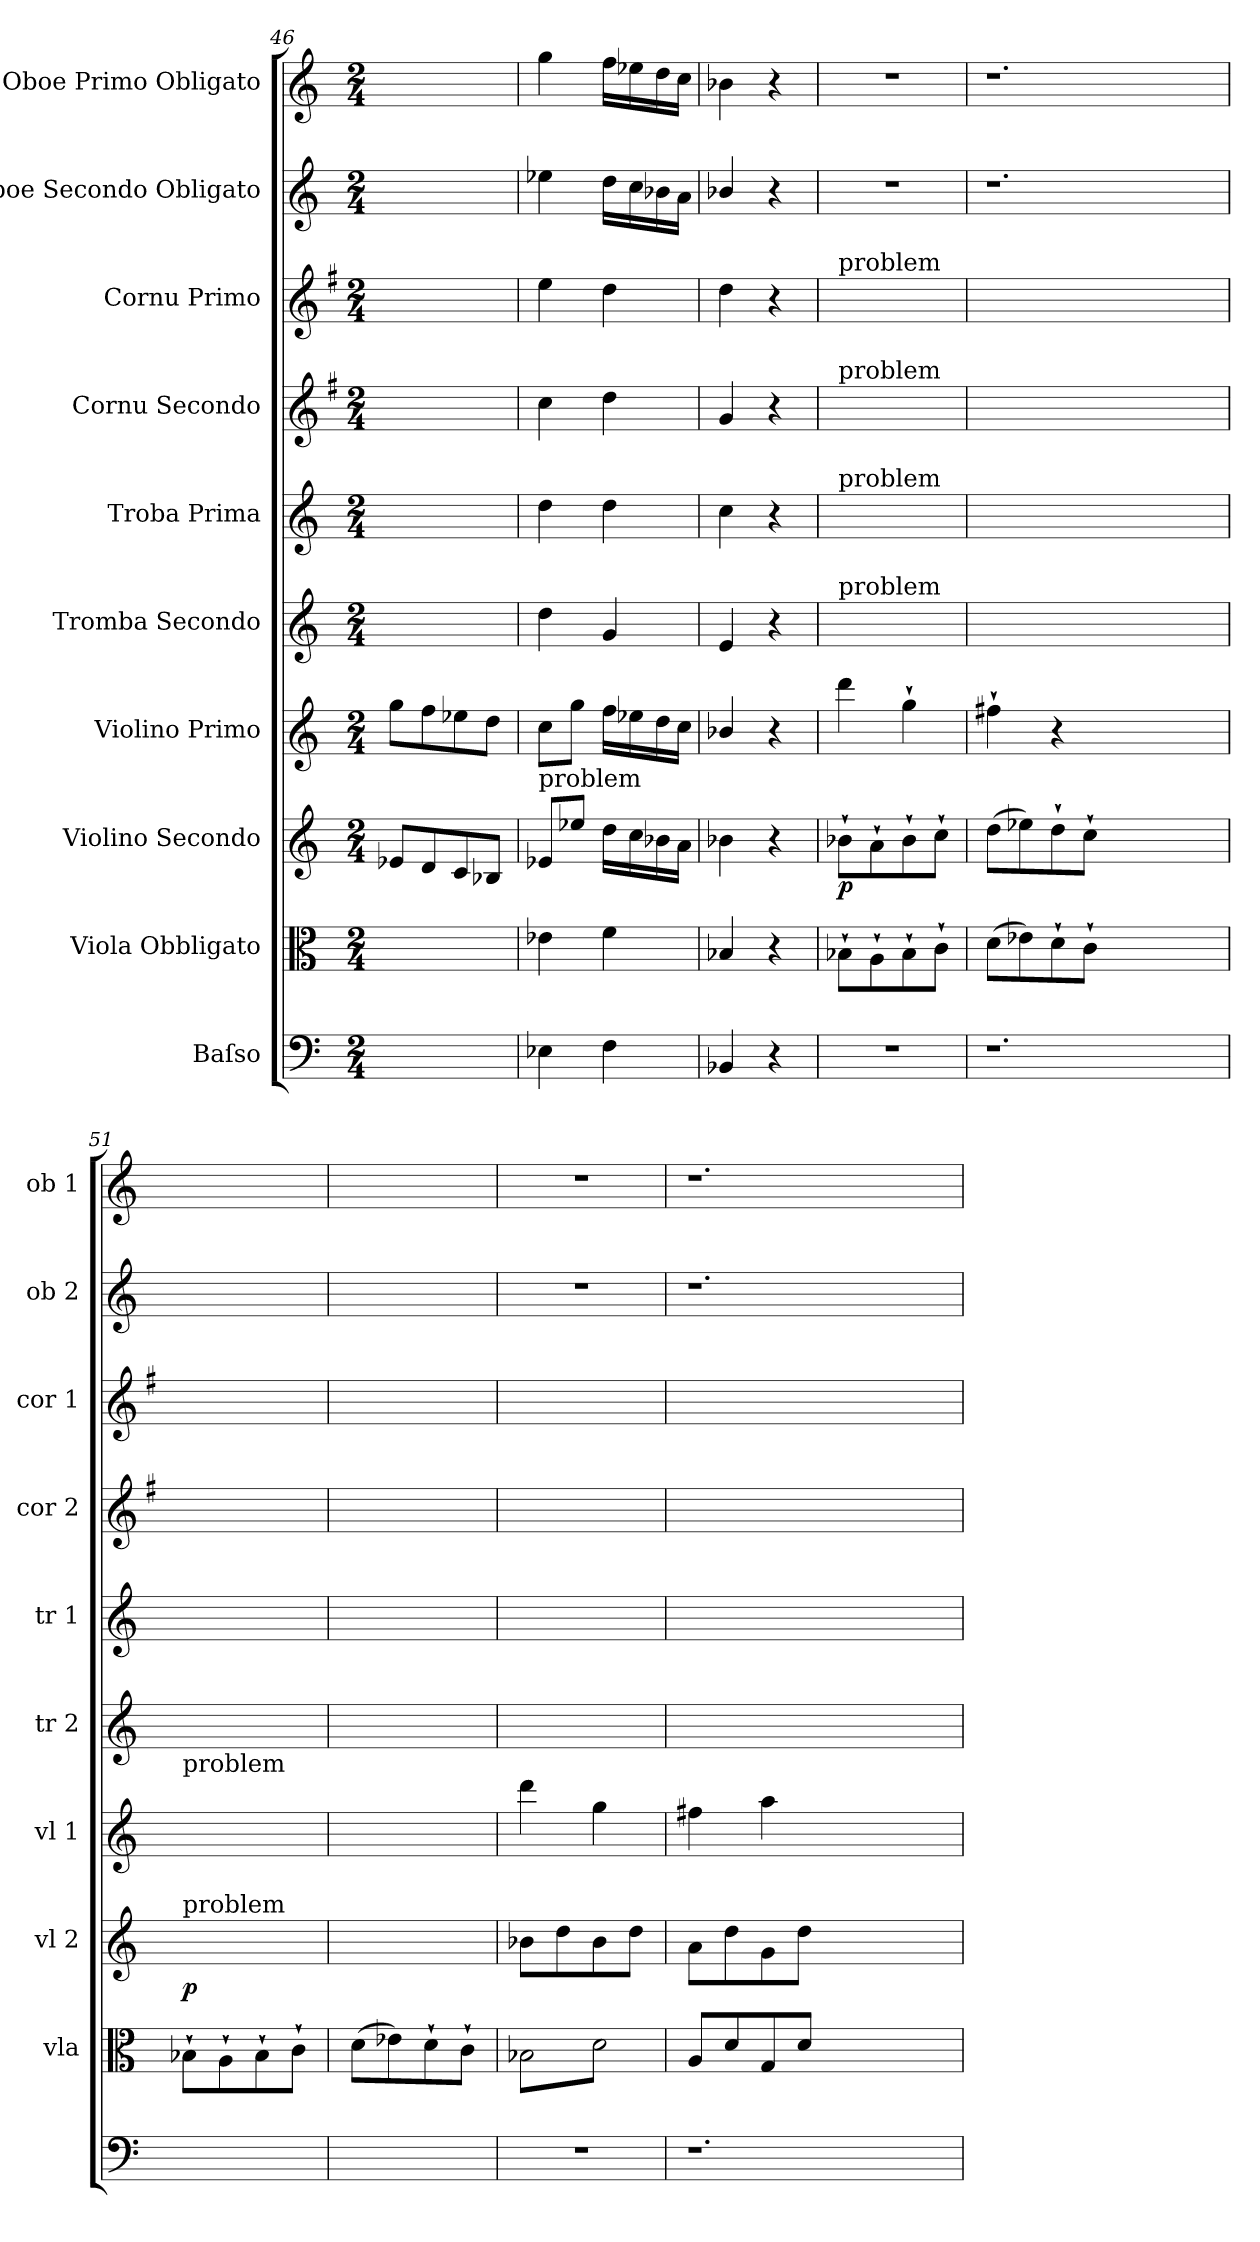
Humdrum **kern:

**kern	**kern	**kern	**dynam	**kern	**kern	**kern	**kern	**kern	**kern	**kern
*part10	*part9	*part8	*part8	*part7	*part6	*part5	*part4	*part3	*part2	*part1
*staff10	*staff9	*staff8	*staff8	*staff7	*staff6	*staff5	*staff4	*staff3	*staff2	*staff1
*I"Baſso	*I"Viola Obbligato	*I"Violino Secondo	*	*I"Violino Primo	*I"Tromba Secondo	*I"Troba Prima	*I"Cornu Secondo	*I"Cornu Primo	*I"Oboe Secondo Obligato	*I"Oboe Primo Obligato
*	*I'vla	*I'vl 2	*	*I'vl 1	*I'tr 2	*I'tr 1	*I'cor 2	*I'cor 1	*I'ob 2	*I'ob 1
*clefF4	*clefC3	*clefG2	*	*clefG2	*clefG2	*clefG2	*clefG2	*clefG2	*clefG2	*clefG2
*	*	*	*	*	*ITrd1c2	*ITrd1c2	*ITrd5c9	*ITrd5c9	*	*
*	*	*	*	*	*k[b-e-]	*k[b-e-]	*k[b-e-]	*k[b-e-]	*	*
*M2/4	*M2/4	*M2/4	*	*M2/4	*M2/4	*M2/4	*M2/4	*M2/4	*M2/4	*M2/4
=46	=46	=46	=46	=46	=46	=46	=46	=46	=46	=46
2ryy	2ryy	8e-/L	.	8gg\L	2ryy	2ryy	2ryy	2ryy	2ryy	2ryy
.	.	8d/	.	8ff\	.	.	.	.	.	.
.	.	8c/	.	8ee-\	.	.	.	.	.	.
.	.	8B-/J	.	8dd\J	.	.	.	.	.	.
=47	=47	=47	=47	=47	=47	=47	=47	=47	=47	=47
!	!	!LO:TX:a:t=problem	!	!	!	!	!	!	!	!
4E-\	4e-\	8e-/L	.	8cc\L	4cc\	4cc\	4e-\	4g\	4ee-\	4gg\
.	.	8ee-\J	.	8gg\J	.	.	.	.	.	.
4F\	4f\	16dd\LL	.	16ff\LL	4f/	4cc\	4f\	4f\	16dd\LL	16ff\LL
.	.	16cc\	.	16ee-\	.	.	.	.	16cc\	16ee-\
.	.	16b-\	.	16dd\	.	.	.	.	16b-\	16dd\
.	.	16a\JJ	.	16cc\JJ	.	.	.	.	16a\JJ	16cc\JJ
=48	=48	=48	=48	=48	=48	=48	=48	=48	=48	=48
4BB-/	4B-/	4b-\	.	4b-/	4d/	4b-\	4B-/	4f\	4b-/	4b-\
4r	4r	4r	.	4r	4r	4r	4r	4r	4r	4r
=49	=49	=49	=49	=49	=49	=49	=49	=49	=49	=49
!	!	!	!	!	!	!	!	!LO:TX:a:t=problem	!	!
!	!	!	!	!	!	!	!LO:TX:a:t=problem	!	!	!
!	!	!	!	!	!	!LO:TX:a:t=problem	!	!	!	!
!	!	!	!	!	!LO:TX:a:t=problem	!	!	!	!	!
2r	8B-`\L	8b-`\L	p.	4ddd\	2ryy	2ryy	2ryy	2ryy	2r	2r
.	8A`\	8a`\	.	.	.	.	.	.	.	.
.	8B-`\	8b-`\	.	4gg`\	.	.	.	.	.	.
.	8c`\J	8cc`\J	.	.	.	.	.	.	.	.
=50	=50	=50	=50	=50	=50	=50	=50	=50	=50	=50
1.r	(8d\L	(8dd\L	.	4ff#X`\	1.ryy	1.ryy	1.ryy	1.ryy	1.r	1.r
.	8e-\)	8ee-\)	.	.	.	.	.	.	.	.
.	8d`\	8dd`\	.	4r	.	.	.	.	.	.
.	8c`\J	8cc`\J	.	.	.	.	.	.	.	.
.	1ryy	1ryy	.	1ryy	.	.	.	.	.	.
=51	=51	=51	=51	=51	=51	=51	=51	=51	=51	=51
!	!	!	!	!LO:TX:a:t=problem	!	!	!	!	!	!
!	!	!LO:TX:a:t=problem	!	!	!	!	!	!	!	!
2ryy	8B-`\L	8b-`\Lyy	p.	4ddd\yy	2ryy	2ryy	2ryy	2ryy	2ryy	2ryy
.	8A`\	8a`\yy	.	.	.	.	.	.	.	.
.	8B-`\	8b-`\yy	.	4gg`\yy	.	.	.	.	.	.
.	8c`\J	8cc`\Jyy	.	.	.	.	.	.	.	.
=52	=52	=52	=52	=52	=52	=52	=52	=52	=52	=52
2ryy	(8d\L	(8dd\Lyy	.	4ff#X`\yy	2ryy	2ryy	2ryy	2ryy	2ryy	2ryy
.	8e-\)	8ee-\yy)	.	.	.	.	.	.	.	.
.	8d`\	8dd`\yy	.	4ryy	.	.	.	.	.	.
.	8c`\J	8cc`\Jyy	.	.	.	.	.	.	.	.
=53	=53	=53	=53	=53	=53	=53	=53	=53	=53	=53
*	*tremolo	*	*	*	*	*	*	*	*	*
2r	8B-\L	8b-\L	.	4ddd\	2ryy	2ryy	2ryy	2ryy	2r	2r
.	8d\	8dd\	.	.	.	.	.	.	.	.
.	8B-\	8b-\	.	4gg\	.	.	.	.	.	.
.	8d\J	8dd\J	.	.	.	.	.	.	.	.
*	*Xtremolo	*	*	*	*	*	*	*	*	*
=54	=54	=54	=54	=54	=54	=54	=54	=54	=54	=54
1.r	8A/L	8a\L	.	4ff#X\	1.ryy	1.ryy	1.ryy	1.ryy	1.r	1.r
.	8d/	8dd\	.	.	.	.	.	.	.	.
.	8G/	8g\	.	4aa\	.	.	.	.	.	.
.	8d/J	8dd\J	.	.	.	.	.	.	.	.
.	1ryy	1ryy	.	1ryy	.	.	.	.	.	.
=	=	=	=	=	=	=	=	=	=	=
*-	*-	*-	*-	*-	*-	*-	*-	*-	*-	*-
